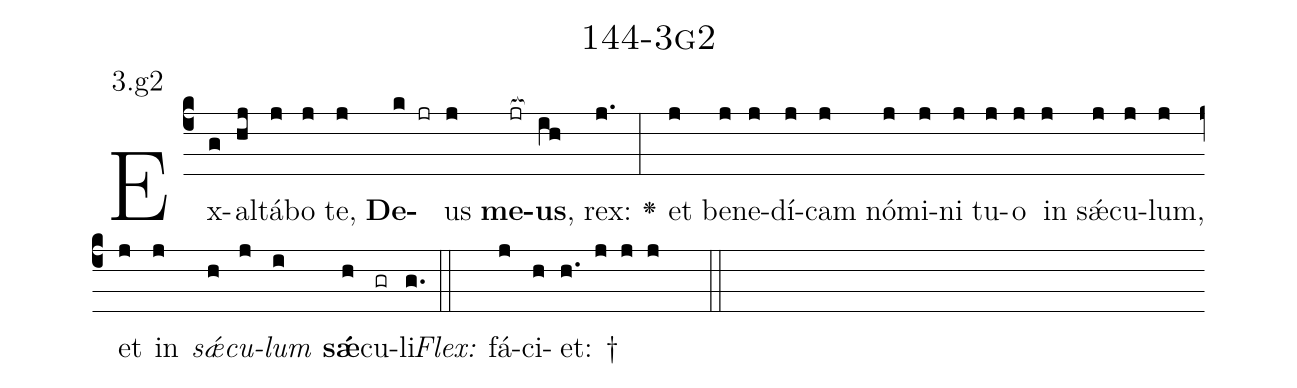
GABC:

name: 144-3g2;
annotation: 3.g2;
%%
(c4)Ex(g)al(hj)tá(j)bo(j) te,(j) <b>De</b>(k jr)us(j) <b>me</b>(jr[ocb:1{])<b>us</b>,(ih[ocb:0}]) rex:(j.) <v>\greheightstar</v>(:) et(j) be(j)ne(j)dí(j)cam(j) nó(j)mi(j)ni(j) tu(j)o(j) in(j) sǽ(j)cu(j)lum,(j) et(j) in(j) <i>sǽ</i>(h)<i>cu</i>(j)<i>lum</i>(i) <b>sǽ</b>(h)cu(gr)li.(g.) (::)
<i>Flex:</i>()  fá(j)ci(h)et: †(h. j j j  ::)

%E(j) u(h) o(j) u(i) a(h) e.(g.) (::)
